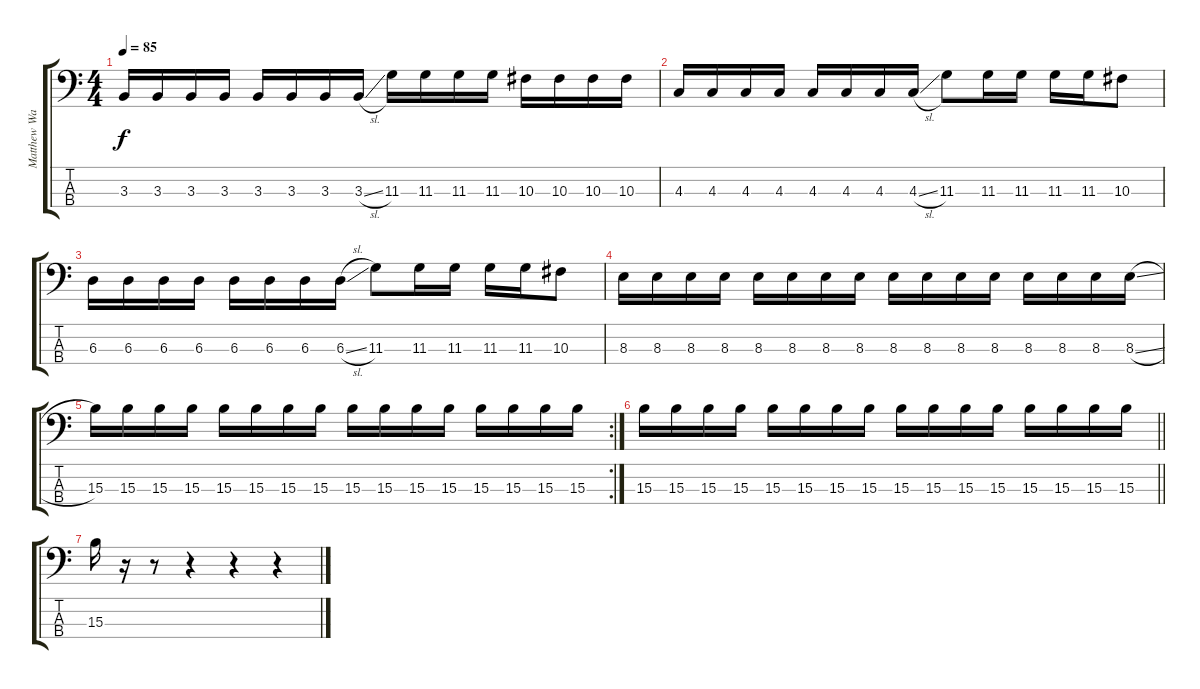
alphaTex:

\track ("Matthew Wachter (Bass)" "Matthew Wa") {instrument electricbasspick}
\staff {score tabs}
\tuning (Gb2 Db2 Ab1 Eb1) {hide}
\ts (4 4)
\tempo 85
\clef f4
\ks c
3.3.16{dy f} 3.3.16 3.3.16 3.3.16 3.3.16 3.3.16 3.3.16 3.3{sl}.16 11.3.16 11.3.16 11.3.16 11.3.16 10.3.16 10.3.16 10.3.16 10.3.16 |
4.3.16 4.3.16 4.3.16 4.3.16 4.3.16 4.3.16 4.3.16 4.3{sl}.16 11.3.8 11.3.16 11.3.16 11.3.16 11.3.16 10.3.8 |
6.3.16 6.3.16 6.3.16 6.3.16 6.3.16 6.3.16 6.3.16 6.3{sl}.16 11.3.8 11.3.16 11.3.16 11.3.16 11.3.16 10.3.8 |
8.3.16 8.3.16 8.3.16 8.3.16 8.3.16 8.3.16 8.3.16 8.3.16 8.3.16 8.3.16 8.3.16 8.3.16 8.3.16 8.3.16 8.3.16 8.3{sl}.16 |
\rc 2
15.3.16 15.3.16 15.3.16 15.3.16 15.3.16 15.3.16 15.3.16 15.3.16 15.3.16 15.3.16 15.3.16 15.3.16 15.3.16 15.3.16 15.3.16 15.3.16 |
\barLineRight lightlight
15.3.16 15.3.16 15.3.16 15.3.16 15.3.16 15.3.16 15.3.16 15.3.16 15.3.16 15.3.16 15.3.16 15.3.16 15.3.16 15.3.16 15.3.16 15.3.16 |
15.3.16 r.16 r.8 r.4 r.4 r.4
